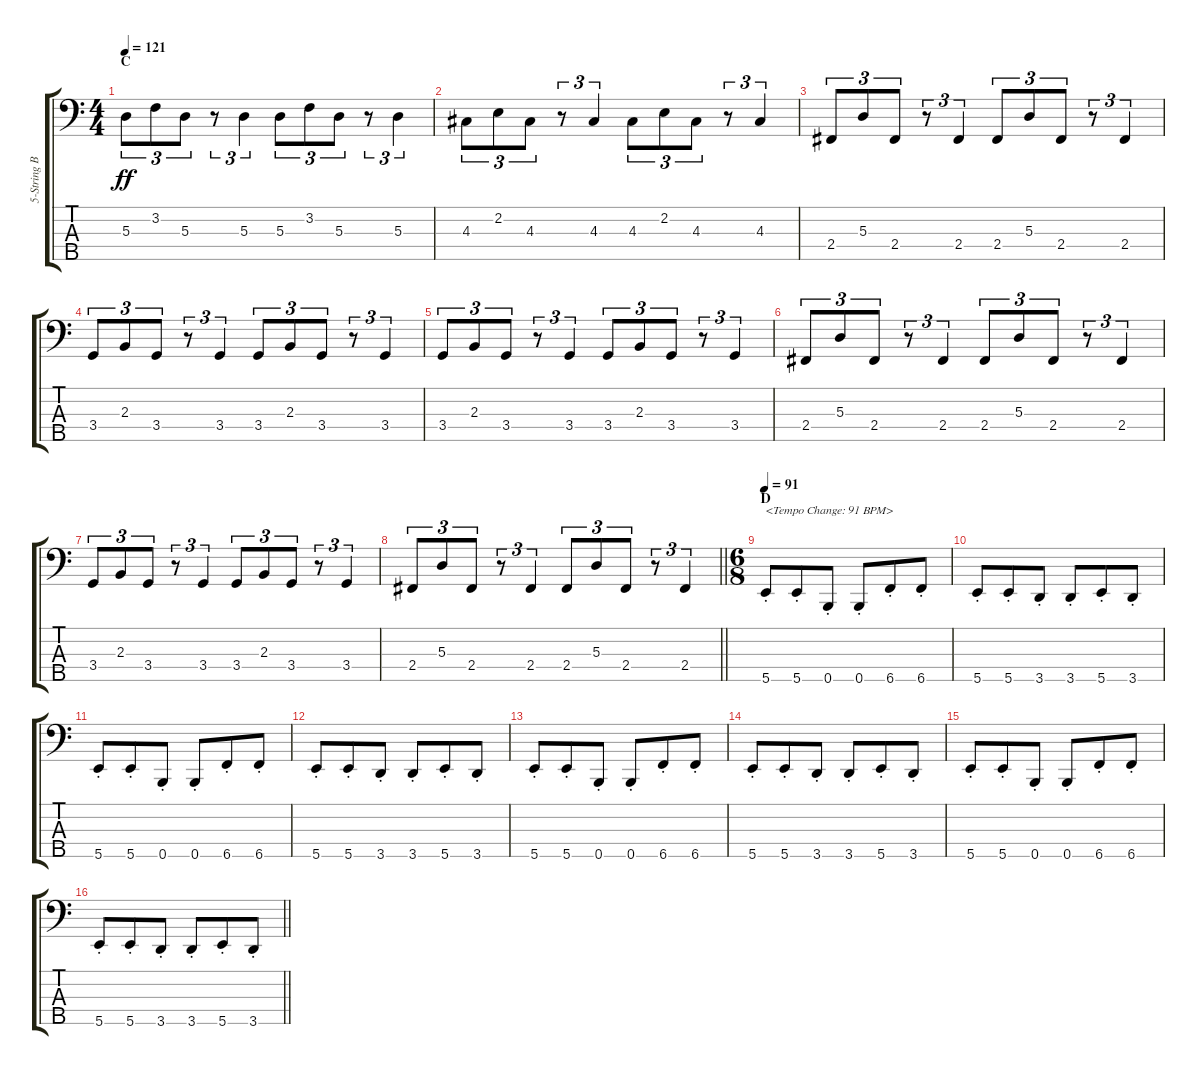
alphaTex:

\track ("5-String Bass" "5-String B") {instrument electricbassfinger}
\staff {score tabs}
\tuning (G2 D2 A1 E1 B0) {hide}
\ts (4 4)
\section ("" "C")
\tempo 121
\clef f4
\ks c
5.3.8{tu (3 2) dy ff} 3.2.8{tu (3 2)} 5.3.8{tu (3 2)} r.8{tu (3 2)} 5.3.4{tu (3 2)} 5.3.8{tu (3 2)} 3.2.8{tu (3 2)} 5.3.8{tu (3 2)} r.8{tu (3 2)} 5.3.4{tu (3 2)} |
4.3.8{tu (3 2)} 2.2.8{tu (3 2)} 4.3.8{tu (3 2)} r.8{tu (3 2)} 4.3.4{tu (3 2)} 4.3.8{tu (3 2)} 2.2.8{tu (3 2)} 4.3.8{tu (3 2)} r.8{tu (3 2)} 4.3.4{tu (3 2)} |
2.4.8{tu (3 2)} 5.3.8{tu (3 2)} 2.4.8{tu (3 2)} r.8{tu (3 2)} 2.4.4{tu (3 2)} 2.4.8{tu (3 2)} 5.3.8{tu (3 2)} 2.4.8{tu (3 2)} r.8{tu (3 2)} 2.4.4{tu (3 2)} |
3.4.8{tu (3 2)} 2.3.8{tu (3 2)} 3.4.8{tu (3 2)} r.8{tu (3 2)} 3.4.4{tu (3 2)} 3.4.8{tu (3 2)} 2.3.8{tu (3 2)} 3.4.8{tu (3 2)} r.8{tu (3 2)} 3.4.4{tu (3 2)} |
3.4.8{tu (3 2)} 2.3.8{tu (3 2)} 3.4.8{tu (3 2)} r.8{tu (3 2)} 3.4.4{tu (3 2)} 3.4.8{tu (3 2)} 2.3.8{tu (3 2)} 3.4.8{tu (3 2)} r.8{tu (3 2)} 3.4.4{tu (3 2)} |
2.4.8{tu (3 2)} 5.3.8{tu (3 2)} 2.4.8{tu (3 2)} r.8{tu (3 2)} 2.4.4{tu (3 2)} 2.4.8{tu (3 2)} 5.3.8{tu (3 2)} 2.4.8{tu (3 2)} r.8{tu (3 2)} 2.4.4{tu (3 2)} |
3.4.8{tu (3 2)} 2.3.8{tu (3 2)} 3.4.8{tu (3 2)} r.8{tu (3 2)} 3.4.4{tu (3 2)} 3.4.8{tu (3 2)} 2.3.8{tu (3 2)} 3.4.8{tu (3 2)} r.8{tu (3 2)} 3.4.4{tu (3 2)} |
\barLineRight lightlight
2.4.8{tu (3 2)} 5.3.8{tu (3 2)} 2.4.8{tu (3 2)} r.8{tu (3 2)} 2.4.4{tu (3 2)} 2.4.8{tu (3 2)} 5.3.8{tu (3 2)} 2.4.8{tu (3 2)} r.8{tu (3 2)} 2.4.4{tu (3 2)} |
\ts (6 8)
\section ("" "D")
\tempo 91
5.5{st}.8{txt "<Tempo Change: 91 BPM>"} 5.5{st}.8 0.5{st}.8 0.5{st}.8 6.5{st}.8 6.5{st}.8 |
5.5{st}.8 5.5{st}.8 3.5{st}.8 3.5{st}.8 5.5{st}.8 3.5{st}.8 |
5.5{st}.8 5.5{st}.8 0.5{st}.8 0.5{st}.8 6.5{st}.8 6.5{st}.8 |
5.5{st}.8 5.5{st}.8 3.5{st}.8 3.5{st}.8 5.5{st}.8 3.5{st}.8 |
5.5{st}.8 5.5{st}.8 0.5{st}.8 0.5{st}.8 6.5{st}.8 6.5{st}.8 |
5.5{st}.8 5.5{st}.8 3.5{st}.8 3.5{st}.8 5.5{st}.8 3.5{st}.8 |
5.5{st}.8 5.5{st}.8 0.5{st}.8 0.5{st}.8 6.5{st}.8 6.5{st}.8 |
\barLineRight lightlight
5.5{st}.8 5.5{st}.8 3.5{st}.8 3.5{st}.8 5.5{st}.8 3.5{st}.8
